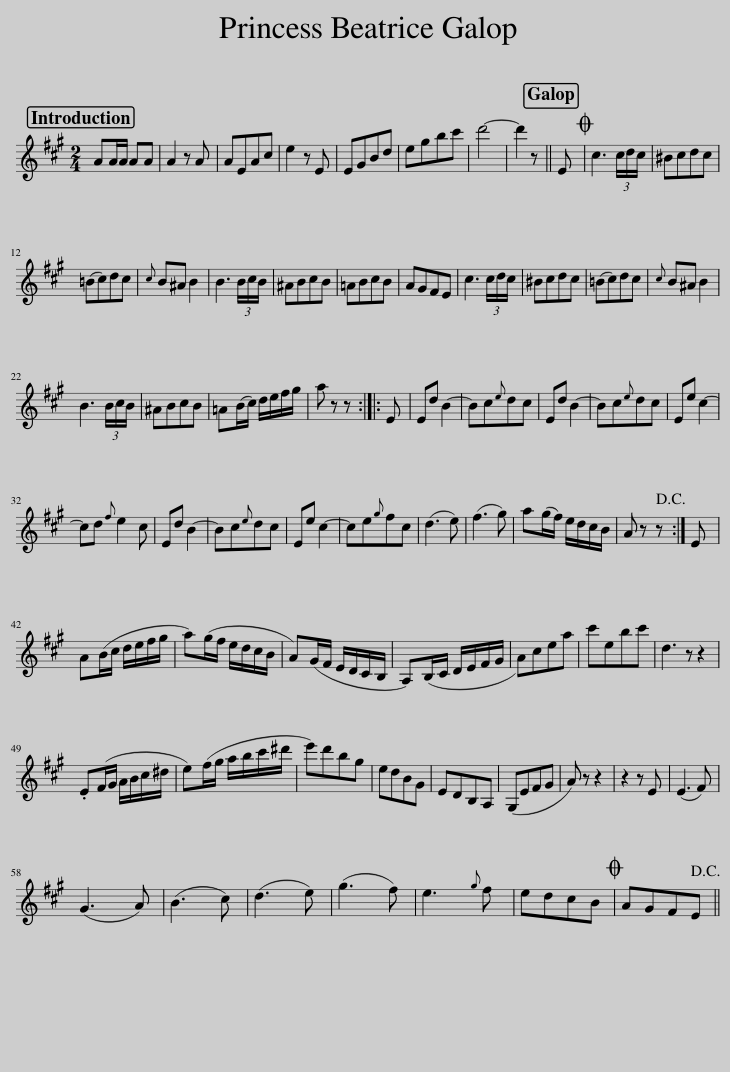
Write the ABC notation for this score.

X:1
L:1/8
M:2/4
I:linebreak $
K:A
V:1 treble
V:1
 AA/A/ AA | A2 z A | AEAc | e2 z E | EGBd | %5
 egbc' | d'4- | d'2 z || E |O c3 (3c/d/c/ | %10
 ^Bcdc |$ (=Bc)dc |{c} B^A B2 | B3 (3B/c/B/ | ^ABcB | %15
 =ABcB | AGFE | c3 (3c/d/c/ | ^Bcdc | (=Bc)dc | %20
{c} B^A B2 |$ B3 (3B/c/B/ | ^ABcB | =A(B/c/) d/e/f/g/ | a z z :: %25
 E | Ed B2- | Bc{e}dc | Ed B2- | Bc{e}dc | %30
 Ee c2- |$ cd{f} e2 c | Ed B2- | Bc{e}dc | Ee c2- | %35
 ce{g}fc | (d3 e) | (f3 g) | a(g/f/) e/d/c/B/ | A z z!D.C.! :| %40
 E |$ A(B/c/ d/e/f/g/ | a)(g/f/ e/d/c/B/ | A)(G/F/ E/D/C/B,/ | A,)(B,/C/ D/E/F/G/ | %45
 A)cea | c'ebc' | d3 z z2 |$ .E(F/G/ A/B/c/^d/ | e)(f/g/ a/b/c'/^d'/ | %50
 e')d'bg | edBG | EDB,A, | (G,EFG | A) z z2 | %55
 z2 z E | (E3 F) |$ (G3 A) | (B3 c) | (d3 e) | %60
 (g3 f) | e3{g} f | edcB |O AGFE!D.C.! || %64
